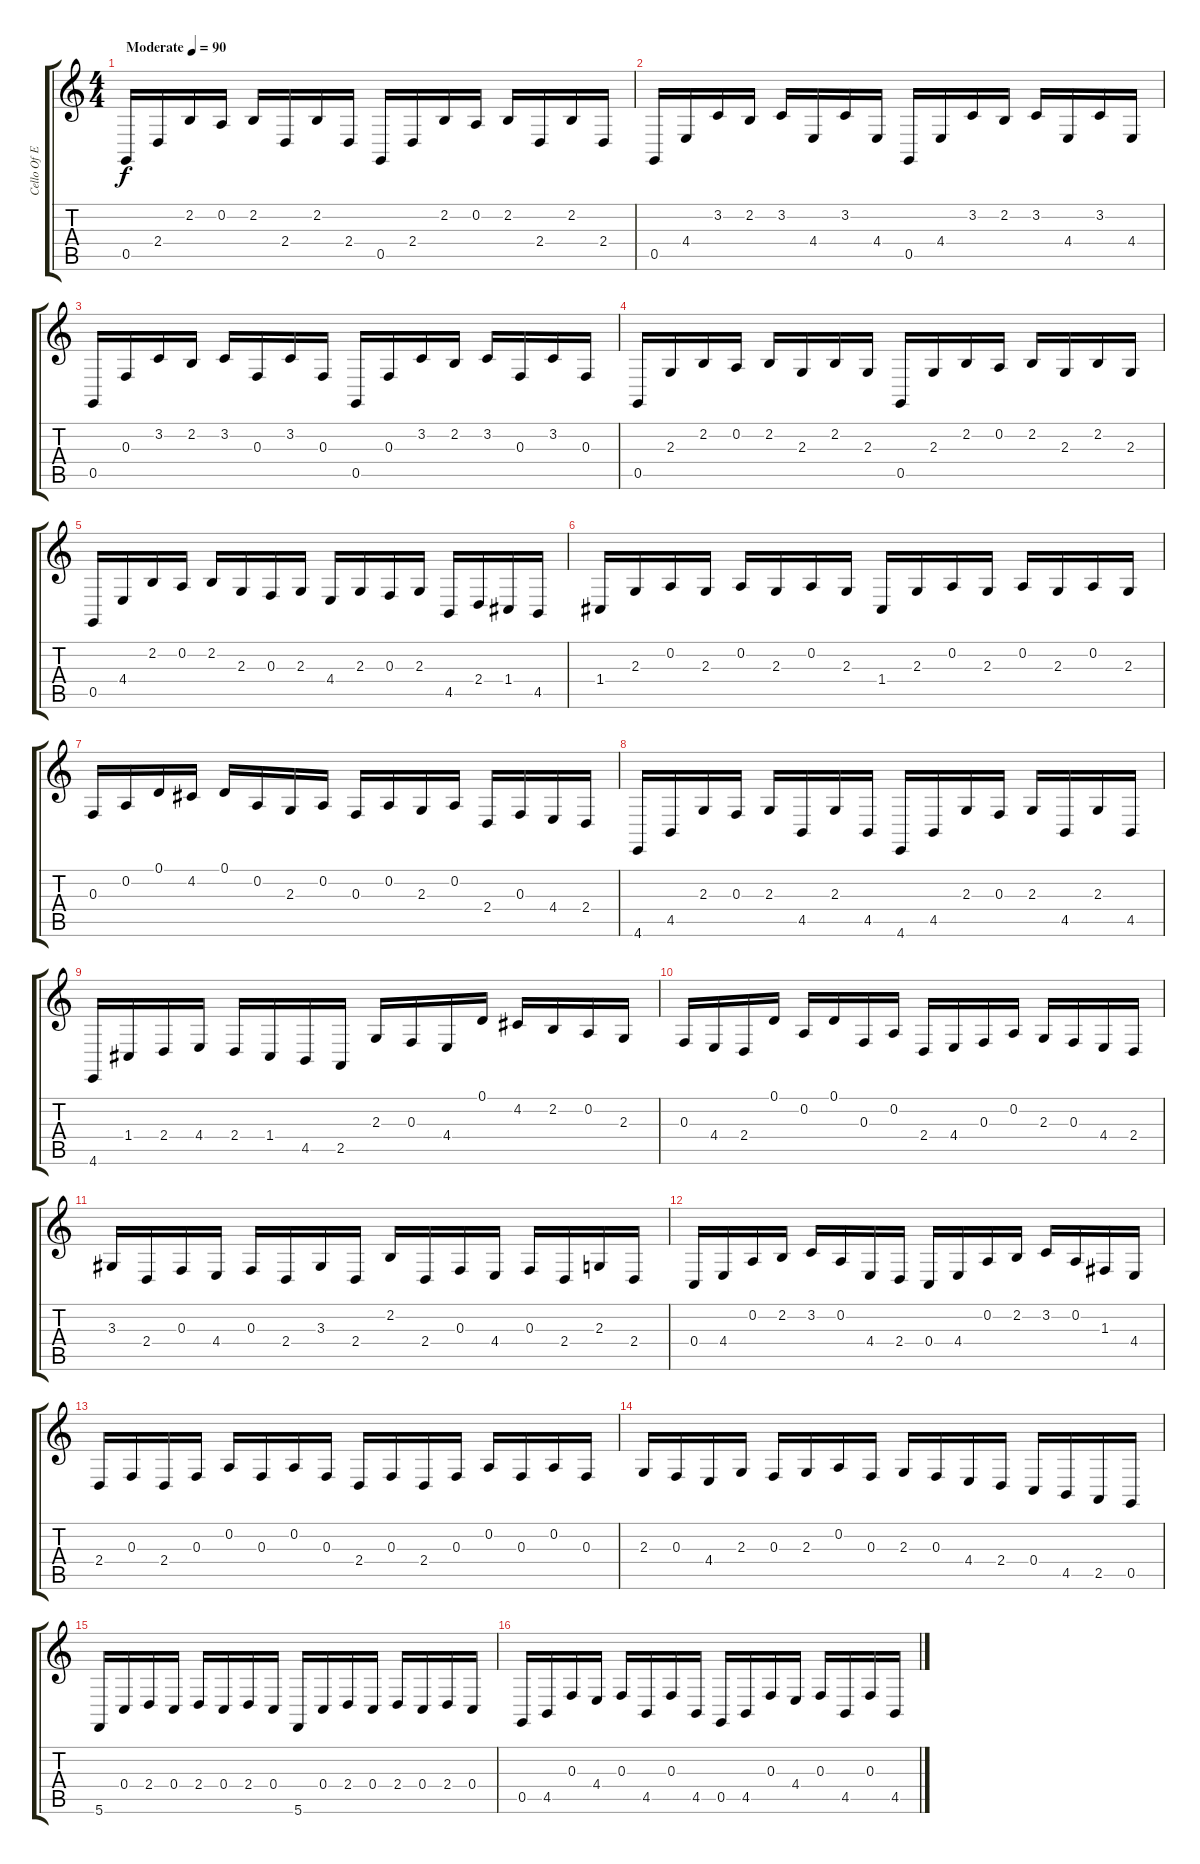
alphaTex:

\track ("Cello Of Epicness" "Cello Of E") {instrument cello}
\staff {score tabs}
\tuning (D4 A3 F3 C3 G2 C2) {hide}
\ts (4 4)
\tempo (90 "Moderate")
\clef g2
\ks c
0.5.16{dy f instrument cello} 2.4.16 2.2.16 0.2.16 2.2.16 2.4.16 2.2.16 2.4.16 0.5.16 2.4.16 2.2.16 0.2.16 2.2.16 2.4.16 2.2.16 2.4.16 |
0.5.16 4.4.16 3.2.16 2.2.16 3.2.16 4.4.16 3.2.16 4.4.16 0.5.16 4.4.16 3.2.16 2.2.16 3.2.16 4.4.16 3.2.16 4.4.16 |
0.5.16 0.3.16 3.2.16 2.2.16 3.2.16 0.3.16 3.2.16 0.3.16 0.5.16 0.3.16 3.2.16 2.2.16 3.2.16 0.3.16 3.2.16 0.3.16 |
0.5.16 2.3.16 2.2.16 0.2.16 2.2.16 2.3.16 2.2.16 2.3.16 0.5.16 2.3.16 2.2.16 0.2.16 2.2.16 2.3.16 2.2.16 2.3.16 |
0.5.16 4.4.16 2.2.16 0.2.16 2.2.16 2.3.16 0.3.16 2.3.16 4.4.16 2.3.16 0.3.16 2.3.16 4.5.16 2.4.16 1.4.16 4.5.16 |
1.4.16 2.3.16 0.2.16 2.3.16 0.2.16 2.3.16 0.2.16 2.3.16 1.4.16 2.3.16 0.2.16 2.3.16 0.2.16 2.3.16 0.2.16 2.3.16 |
0.3.16 0.2.16 0.1.16 4.2.16 0.1.16 0.2.16 2.3.16 0.2.16 0.3.16 0.2.16 2.3.16 0.2.16 2.4.16 0.3.16 4.4.16 2.4.16 |
4.6.16 4.5.16 2.3.16 0.3.16 2.3.16 4.5.16 2.3.16 4.5.16 4.6.16 4.5.16 2.3.16 0.3.16 2.3.16 4.5.16 2.3.16 4.5.16 |
4.6.16 1.4.16 2.4.16 4.4.16 2.4.16 1.4.16 4.5.16 2.5.16 2.3.16 0.3.16 4.4.16 0.1.16 4.2.16 2.2.16 0.2.16 2.3.16 |
0.3.16 4.4.16 2.4.16 0.1.16 0.2.16 0.1.16 0.3.16 0.2.16 2.4.16 4.4.16 0.3.16 0.2.16 2.3.16 0.3.16 4.4.16 2.4.16 |
3.3.16 2.4.16 0.3.16 4.4.16 0.3.16 2.4.16 3.3.16 2.4.16 2.2.16 2.4.16 0.3.16 4.4.16 0.3.16 2.4.16 2.3.16 2.4.16 |
0.4.16 4.4.16 0.2.16 2.2.16 3.2.16 0.2.16 4.4.16 2.4.16 0.4.16 4.4.16 0.2.16 2.2.16 3.2.16 0.2.16 1.3.16 4.4.16 |
2.4.16 0.3.16 2.4.16 0.3.16 0.2.16 0.3.16 0.2.16 0.3.16 2.4.16 0.3.16 2.4.16 0.3.16 0.2.16 0.3.16 0.2.16 0.3.16 |
2.3.16 0.3.16 4.4.16 2.3.16 0.3.16 2.3.16 0.2.16 0.3.16 2.3.16 0.3.16 4.4.16 2.4.16 0.4.16 4.5.16 2.5.16 0.5.16 |
5.6.16 0.4.16 2.4.16 0.4.16 2.4.16 0.4.16 2.4.16 0.4.16 5.6.16 0.4.16 2.4.16 0.4.16 2.4.16 0.4.16 2.4.16 0.4.16 |
0.5.16 4.5.16 0.3.16 4.4.16 0.3.16 4.5.16 0.3.16 4.5.16 0.5.16 4.5.16 0.3.16 4.4.16 0.3.16 4.5.16 0.3.16 4.5.16
